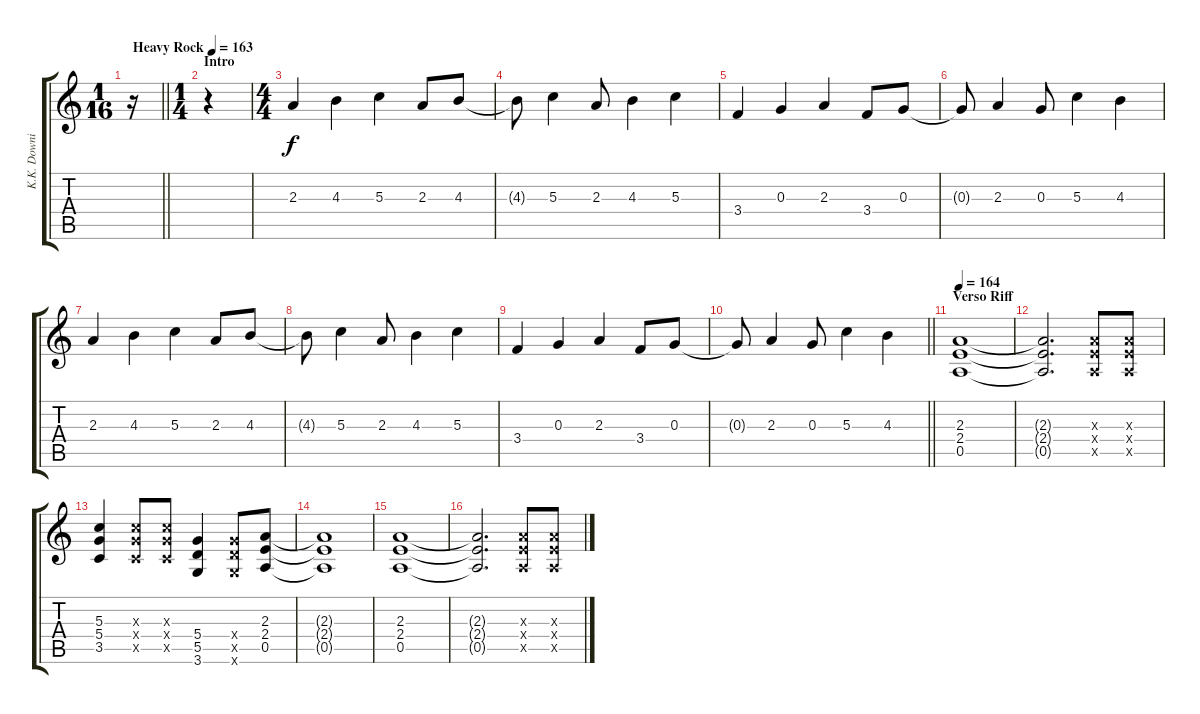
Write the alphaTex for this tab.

\track ("K.K. Downing" "K.K. Downi") {instrument distortionguitar}
\staff {score tabs}
\tuning (E4 B3 G3 D3 A2 E2) {hide}
\ts (1 16)
\tempo (163 "Heavy Rock")
\clef g2
\barLineRight lightlight
\ks c
r.16{dy f instrument distortionguitar} |
\ts (1 4)
\section ("" "Intro")
r.4 |
\ts (4 4)
2.3.4 4.3.4 5.3.4 2.3.8 4.3.8 |
4.3{t}.8 5.3.4 2.3.8 4.3.4 5.3.4 |
3.4.4 0.3.4 2.3.4 3.4.8 0.3.8 |
0.3{t}.8 2.3.4 0.3.8 5.3.4 4.3.4 |
2.3.4 4.3.4 5.3.4 2.3.8 4.3.8 |
4.3{t}.8 5.3.4 2.3.8 4.3.4 5.3.4 |
3.4.4 0.3.4 2.3.4 3.4.8 0.3.8 |
\barLineRight lightlight
0.3{t}.8 2.3.4 0.3.8 5.3.4 4.3.4 |
\section ("" "Verso Riff")
\tempo 164
(2.3 2.4 0.5).1 |
(2.3{t} 2.4{t} 0.5{t}).2{d} (2.3{x} 2.4{x} 0.5{x}).8 (2.3{x} 2.4{x} 0.5{x}).8 |
(5.3 5.4 3.5).4 (5.3{x} 5.4{x} 3.5{x}).8 (5.3{x} 5.4{x} 3.5{x}).8 (5.4 5.5 3.6).4 (5.4{x} 5.5{x} 3.6{x}).8 (2.3 2.4 0.5).8 |
(2.3{t} 2.4{t} 0.5{t}).1 |
(2.3 2.4 0.5).1 |
(2.3{t} 2.4{t} 0.5{t}).2{d} (2.3{x} 2.4{x} 0.5{x}).8 (2.3{x} 2.4{x} 0.5{x}).8
